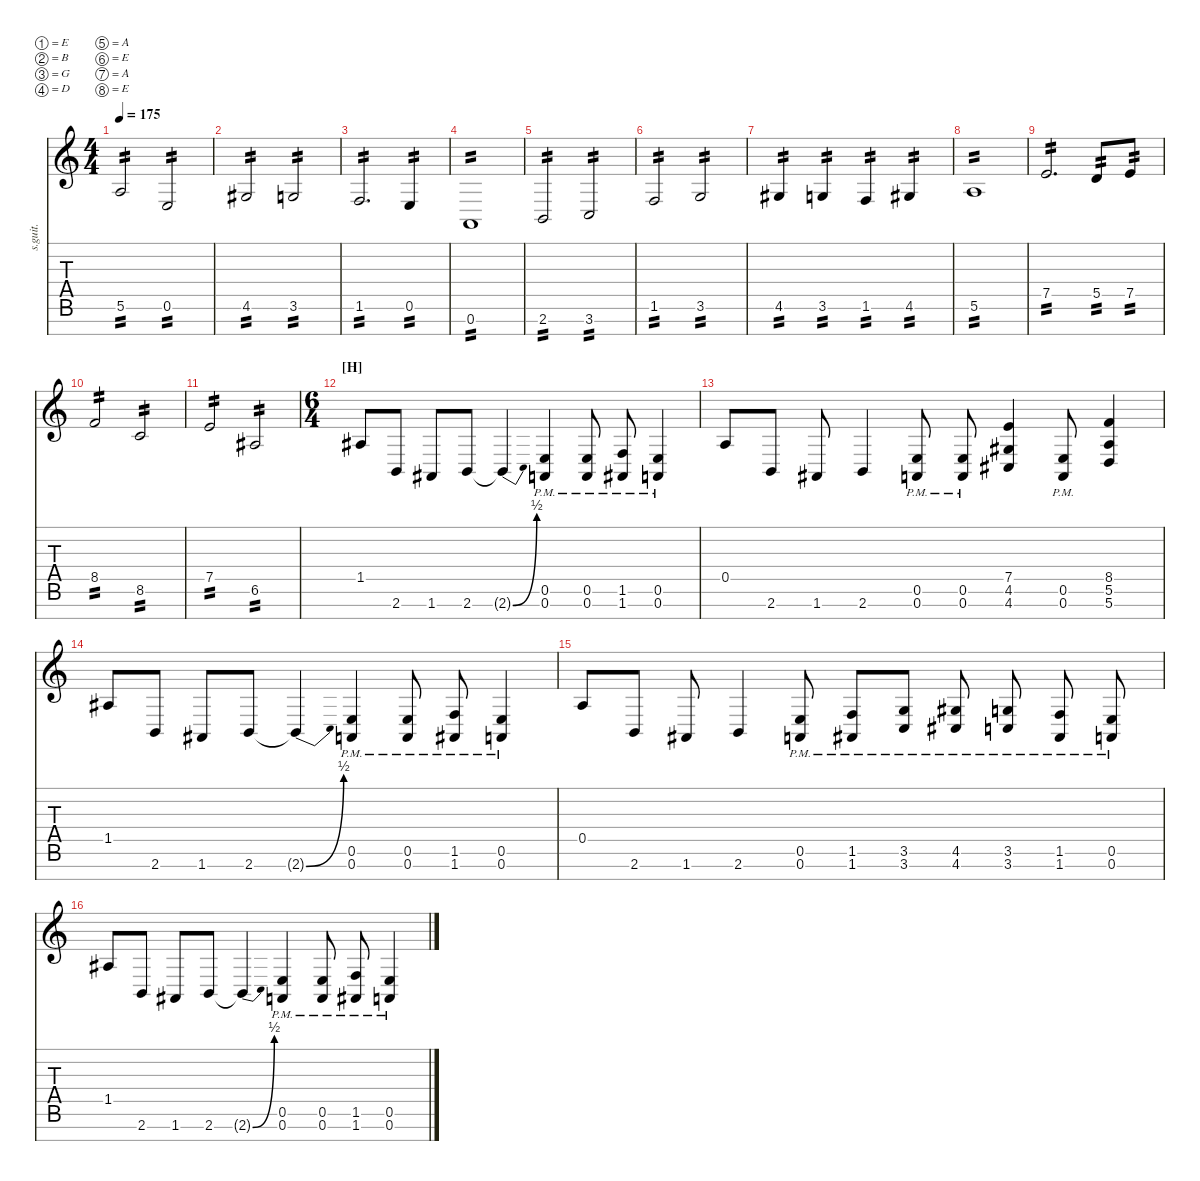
\defaultSystemsLayout 4
\hideDynamics
\bracketExtendMode nobrackets
\track ("Rhythm Guitar Left" "s.guit.") {instrument distortionguitar}
\staff {score tabs}
\tuning (E4 B3 G3 D3 A2 E2 A1 E1)
\ts (4 4)
\tempo 175
\clef g2
\ks c
5.6{t}.2{tp 2 dy ff} 0.6.2{tp 2} |
4.6{acc #}.2{tp 2} 3.6.2{tp 2} |
1.6.2{d tp 2} 0.6.4{tp 2} |
0.7.1{tp 2} |
2.7.2{tp 2} 3.7.2{tp 2} |
1.6.2{tp 2} 3.6.2{tp 2} |
4.6{acc #}.4{tp 2} 3.6.4{tp 2} 1.6.4{tp 2} 4.6{acc #}.4{tp 2} |
5.6.1{tp 2} |
7.5.2{d tp 2} 5.5.8{tp 2} 7.5.8{tp 2} |
8.5.2{tp 2} 8.6.2{tp 2} |
7.5.2{tp 2} 6.6{acc #}.2{tp 2} |
\ts (6 4)
\beaming (8 2 2 2 2)
\section ("H" "")
1.5{acc #}.8 2.7.8 1.7{acc #}.8 2.7.8 2.7{be (bend 0 0 60 2) t}.4 (0.6{pm} 0.7{pm}).4 (0.6{pm} 0.7{pm}).8 (1.6{pm} 1.7{pm acc #}).8 (0.6{pm} 0.7{pm}).4 |
0.5.8 2.7.8 1.7{acc #}.8 2.7.4 (0.6{pm} 0.7{pm}).8 (0.6{pm} 0.7{pm}).8 (7.5 4.6{acc #} 4.7{acc #}).4 (0.6{pm} 0.7{pm}).8 (8.5 5.6 5.7).4 |
1.5{acc #}.8 2.7.8 1.7{acc #}.8 2.7.8 2.7{be (bend 0 0 60 2) t}.4 (0.6{pm} 0.7{pm}).4 (0.6{pm} 0.7{pm}).8 (1.6{pm} 1.7{pm acc #}).8 (0.6{pm} 0.7{pm}).4 |
0.5.8 2.7.8 1.7{acc #}.8 2.7.4 (0.6{pm} 0.7{pm}).8 (1.6{pm} 1.7{pm acc #}).8 (3.6{pm} 3.7{pm}).8 (4.6{pm acc #} 4.7{pm acc #}).8 (3.6{pm} 3.7{pm}).8 (1.6{pm} 1.7{pm acc #}).8 (0.6{pm} 0.7{pm}).8 |
1.5{acc #}.8 2.7.8 1.7{acc #}.8 2.7.8 2.7{be (bend 0 0 60 2) t}.4 (0.6{pm} 0.7{pm}).4 (0.6{pm} 0.7{pm}).8 (1.6{pm} 1.7{pm acc #}).8 (0.6{pm} 0.7{pm}).4
